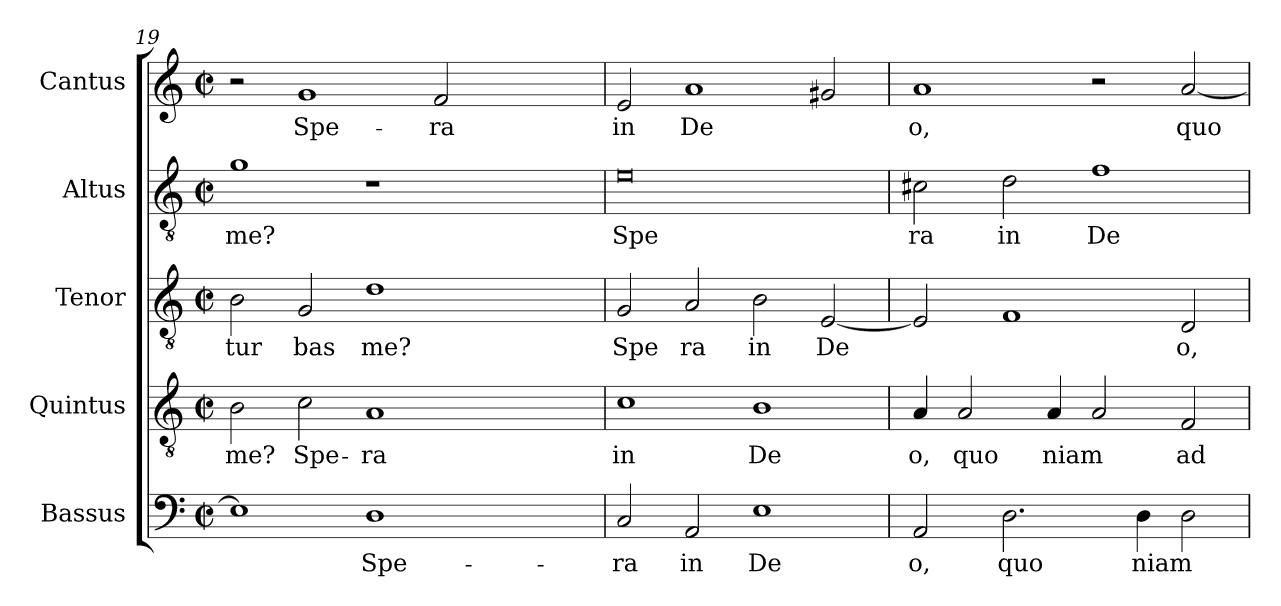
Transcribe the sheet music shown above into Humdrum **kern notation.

**kern	**text	**kern	**text	**kern	**text	**kern	**text	**kern	**text
*part5	*part5	*part4	*part4	*part3	*part3	*part2	*part2	*part1	*part1
*staff5	*staff5	*staff4	*staff4	*staff3	*staff3	*staff2	*staff2	*staff1	*staff1
*I"Bassus	*	*I"Quintus	*	*I"Tenor	*	*I"Altus	*	*I"Cantus	*
*clefF4	*	*clefGv2	*	*clefGv2	*	*clefGv2	*	*clefG2	*
*M2/2	*	*M2/2	*	*M2/2	*	*M2/2	*	*M2/2	*
*met(c|)	*	*met(c|)	*	*met(c|)	*	*met(c|)	*	*met(c|)	*
=19	=19	=19	=19	=19	=19	=19	=19	=19	=19
!	!	!	!LO:LY:b:cj	!	!LO:LY:b:cj	!	!LO:LY:b:cj	!	!
1E]	.	2B\	me?	2B\	tur	1g	me?	2r	.
!	!	!	!LO:LY:b:cj	!	!LO:LY:b:cj	!	!	!	!LO:LY:b:cj
.	.	2c\	Spe-	2G/	bas	.	.	1g	Spe-
!	!LO:LY:b:cj	!	!LO:LY:b:cj	!	!LO:LY:b:cj	!LO:N:vis=1	!	!	!
1D	Spe-	1A	-ra	1d	me?	0r	.	.	.
!	!	!	!	!	!	!	!	!	!LO:LY:b:cj
.	.	.	.	.	.	.	.	2f/	-ra
1ryy	.	1ryy	.	1ryy	.	.	.	1ryy	.
!!LO:PB:g=z
=20	=20	=20	=20	=20	=20	=20	=20	=20	=20
!	!LO:LY:b:cj	!	!LO:LY:b:cj	!	!LO:LY:b:cj	!	!LO:LY:b:cj	!	!LO:LY:b:cj
2C/	-ra	1c	in	2G/	Spe	0e	Spe	2e/	in
!	!LO:LY:b:cj	!	!	!	!LO:LY:b:cj	!	!	!	!LO:LY:b:cj
2AA/	in	.	.	2A/	ra	.	.	1a	De
!	!LO:LY:b:cj	!	!LO:LY:b:cj	!	!LO:LY:b:cj	!	!	!	!
1E	De	1B	De	2B\	in	.	.	.	.
!	!	!	!	!	!LO:LY:b	!	!	!	!
.	.	.	.	[<2E/	De	.	.	2g#X/	.
=21	=21	=21	=21	=21	=21	=21	=21	=21	=21
!	!LO:LY:b:cj	!	!LO:LY:b:cj	!	!	!	!LO:LY:b:cj	!	!LO:LY:b:cj
2AA/	o,	4A/	o,	2E/]	.	2c#X\	ra	1a	o,
!	!	!	!LO:LY:b:cj	!	!	!	!	!	!
.	.	2A/	quo	.	.	.	.	.	.
!	!LO:LY:b:cj	!	!	!	!	!	!LO:LY:b:cj	!	!
2.D\	quo	.	.	1F	.	2d\	in	.	.
!	!	!	!LO:LY:b	!	!	!	!	!	!
.	.	4A/	niam	.	.	.	.	.	.
!	!	!	!	!	!	!	!LO:LY:b:cj	!	!
.	.	2A/	.	.	.	1f	De	2r	.
!	!LO:LY:b	!	!	!	!	!	!	!	!
4D\	niam	.	.	.	.	.	.	.	.
!	!	!	!LO:LY:b:cj	!	!LO:LY:b:cj	!	!	!	!LO:LY:b
2D\	.	2F/	ad	2D/	o,	.	.	[<2a/	quo
=	=	=	=	=	=	=	=	=	=
*-	*-	*-	*-	*-	*-	*-	*-	*-	*-
